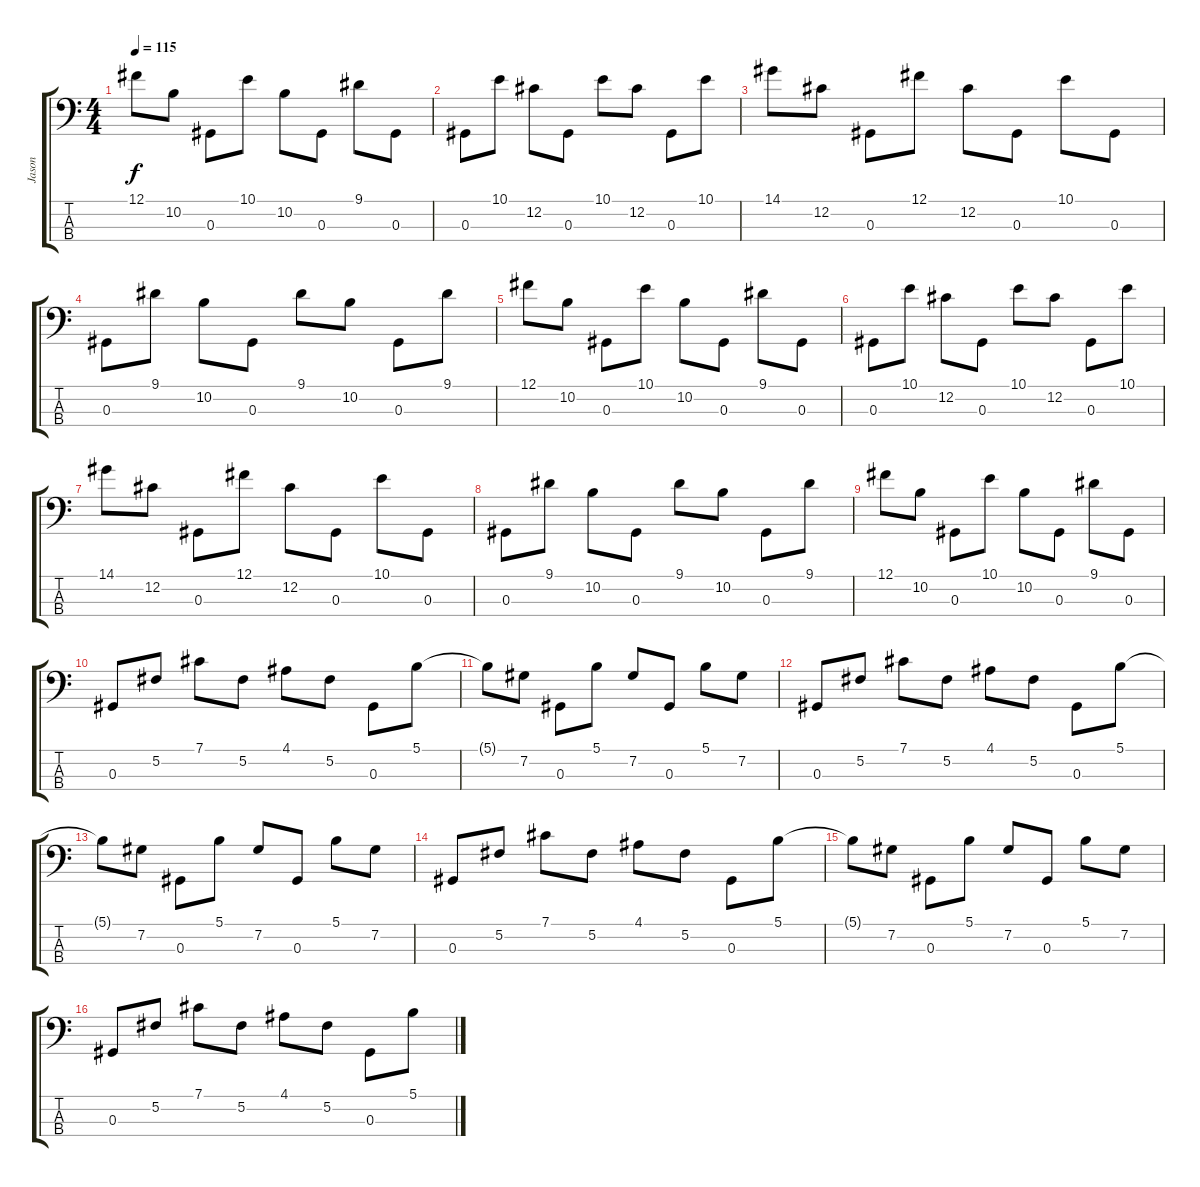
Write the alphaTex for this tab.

\track ("Jason" "Jason") {instrument electricbasspick}
\staff {score tabs}
\tuning (Gb2 Db2 Ab1 Eb1) {hide}
\ts (4 4)
\tempo 115
\clef f4
\ks c
12.1.8{dy f} 10.2.8 0.3.8 10.1.8 10.2.8 0.3.8 9.1.8 0.3.8 |
0.3.8 10.1.8 12.2.8 0.3.8 10.1.8 12.2.8 0.3.8 10.1.8 |
14.1.8 12.2.8 0.3.8 12.1.8 12.2.8 0.3.8 10.1.8 0.3.8 |
0.3.8 9.1.8 10.2.8 0.3.8 9.1.8 10.2.8 0.3.8 9.1.8 |
12.1.8 10.2.8 0.3.8 10.1.8 10.2.8 0.3.8 9.1.8 0.3.8 |
0.3.8 10.1.8 12.2.8 0.3.8 10.1.8 12.2.8 0.3.8 10.1.8 |
14.1.8 12.2.8 0.3.8 12.1.8 12.2.8 0.3.8 10.1.8 0.3.8 |
0.3.8 9.1.8 10.2.8 0.3.8 9.1.8 10.2.8 0.3.8 9.1.8 |
12.1.8 10.2.8 0.3.8 10.1.8 10.2.8 0.3.8 9.1.8 0.3.8 |
0.3.8 5.2.8 7.1.8 5.2.8 4.1.8 5.2.8 0.3.8 5.1.8 |
5.1{t}.8 7.2.8 0.3.8 5.1.8 7.2.8 0.3.8 5.1.8 7.2.8 |
0.3.8 5.2.8 7.1.8 5.2.8 4.1.8 5.2.8 0.3.8 5.1.8 |
5.1{t}.8 7.2.8 0.3.8 5.1.8 7.2.8 0.3.8 5.1.8 7.2.8 |
0.3.8 5.2.8 7.1.8 5.2.8 4.1.8 5.2.8 0.3.8 5.1.8 |
5.1{t}.8 7.2.8 0.3.8 5.1.8 7.2.8 0.3.8 5.1.8 7.2.8 |
0.3.8 5.2.8 7.1.8 5.2.8 4.1.8 5.2.8 0.3.8 5.1.8
